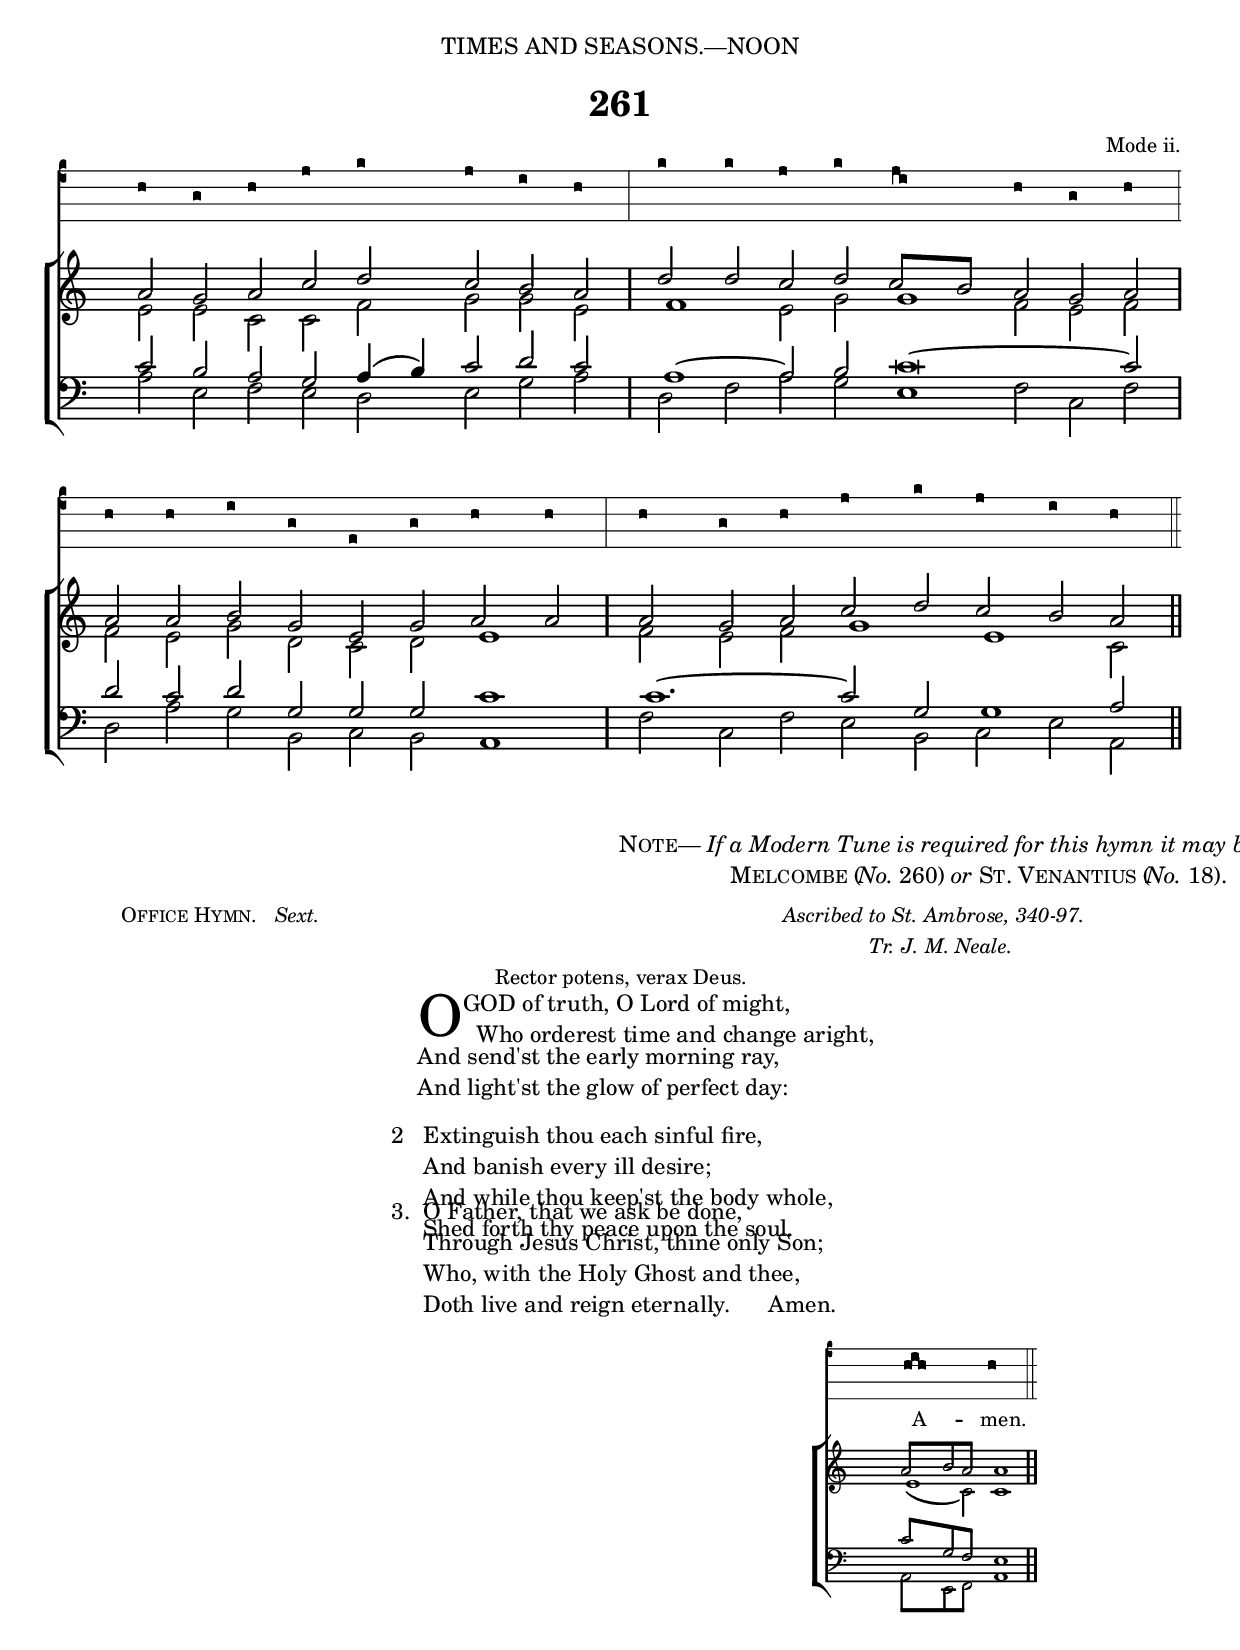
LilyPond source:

%%% 407.png
%%% Hymn 261 O God of truth, O Lord of might
%%% Version 1


\version "2.10"

\include "gregorian-init.ly"

\header {
  dedication = \markup {  \center-align { "TIMES AND SEASONS.—NOON"
	                                        \hspace #0.1 }}	
	
  title = "261"

  arranger = \markup { \small { "Mode ii." }}
  
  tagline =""
}

%%%%%%%%%%%%%%%% Macros

%% macro settings for stemless long note which is 2x duration of regular white note    
ln = {\once \override NoteHead #'duration-log = #0 
           \once \override Stem #'stencil = ##f
           \once \override NoteColumn #'force-hshift = #0.4 }

%% a second set of macro settings for stemless long notes ( 2x duration of regular white note )
%% this one uses X-offset instead of force-hshift.
%% All long notes are offset slightly to the right with respect to any beamed notes which 
%% they are aligned with.  Normally, this is done with force-hshift.  
%% However, when 2 long notes occur one atop the other (i.e. in S + A pats or in T + B parts), then applying force-hshift
%% to both does not work.  Hence one note needs to be moved with the regular force-hshift in the \ln macro above,
%% while the other is moved with X-offset with the macro \lnb
%% In general force-hshift is preferred whenever possible as slurs are adjusted automatically, while X-offset especially
%% when used with a bottom slur often results in a slur starting too far to the left and which then needs manual adjustment. 

lnb = {\once \override NoteHead #'duration-log = #0 
           \once \override Stem #'stencil = ##f
           \once \override NoteHead #'X-offset = #0.8 }   
	   
%%% settings to generate the double longnotes (breves)

brevenote = { \once \override NoteHead #'duration-log = #-1  
                \once \override NoteColumn #'force-hshift = #0.4 }
		
%%% macro settings for black notes 1/2 the duration of regular stemmed white notes    

crotchet = { \once \override NoteHead #'duration-log = #2  }
				
%%%%%%%%%%%%% End of Macro Definitions		
		
%%% plainsong voice

plainsong = \context VaticanaVoice  {  \relative c { 
	\clef "vaticana-do3"
	\set fontSize = #3
        \key c \major 

  a'8 g a c d c b a \bar "|" d d c d \[ c \flexa b \] a g a \bar "|" \break
  a a b g e g a a \bar "||" a g a c d c b a \bar "||" 
}} 
  
%%% SATB voices

global = {
  \key c \major 
  \set Staff.midiInstrument = "church organ"
}


soprano = \relative c' {
	\autoBeamOff
  a'8 g8 a8 c8 d8 c8 b8 a8 \bar "|" d8 d8 c8 d8 c8[ b8] a8 g8 a8 \bar "|" 
  a8 a8 b8 g8 e8 g8 a8 a8 \bar "|" a8 g8 a8 c8 d8 c8 b8 a8 \bar "||" 
}


alto = \relative c' {
	\autoBeamOff
  e8 e8 c8 c8 f8 g8 g8 e8 \bar "|" \ln f4 e8 g8 \ln g4 f8 e8 f8 \bar "|" 
  f8 e8 g8 d8 c8 d8 \ln e4 \bar "|" f8 e8 f8 \ln g4 \ln e4 c8 \bar "||" 
}


tenor = \relative c { \clef bass
	\autoBeamOff
  \override Tie #'extra-offset = #'(0.0 . 0.5)		
  c'8 b8 a8 g8 \crotchet a16 ( \crotchet b16 ) c8 d8 c8 \bar "|" \ln a4 ~ a8 b8 \brevenote c\breve * 1/4 ~ c8 \bar "|" 
  d8 c8 d8 g,8 g8 g8 \ln c4 \bar "|" \ln c4. ~ c8 g8 \ln g4 a8 \bar "||"
}

bass = \relative c { \clef bass
	\autoBeamOff
  a'8 e8 f8 e8 d8 e8 g8 a8 \bar "|" d,8 f8 a8 g8 \lnb e4 f8 c8 f8 \bar "|" 
  d8 a'8 g8 b,8 c8 b8 \lnb a4 \bar "|" f'8 c8 f8 e8 b8 c8 e8 a,8 \bar "||"
}


#(ly:set-option 'point-and-click #f)

\book {

\paper {
 #(set-paper-size "a4")
%% annotate-spacing = ##t
 print-page-number = ##f
 ragged-last-bottom = ##t
 ragged-bottom = ##t
}

\score {	
  <<
  \new VaticanaStaff {\plainsong }
  \new ChoirStaff <<
   \new Staff = "upper" <<
      \context Voice = sopranos {\voiceOne \global \soprano }
      \context Voice = altos {\voiceTwo \global \alto }
                      >> 
   \new Staff = "lower" <<
      \context Voice = tenors {\voiceOne \global \tenor }
      \context Voice = bass {\voiceTwo \global \bass }
	             >> 
		 >>  
  >>

\layout {
	
  ragged-right = ##f
  ragged-last = ##f
  \context { \Score timing = ##f }
  \context { \Score \override TimeSignature #'transparent = ##t }
  \context { \Score \remove "Mark_engraver" }
  \context { \Staff \consists "Mark_engraver" }
  
  % *** Needed to produce beamed minims - which are quavers in disguise
  \context { \Staff \override NoteHead #'duration-log = #1 }
  \context { \Staff \override Stem #'flag-style = #'no-flag }
  
  \context { \VaticanaStaff
           % *** Increases distance between lines of staff  
           \override StaffSymbol #'staff-space = #1.6            
           % *** Changes staff to black instead of default red
           \revert StaffSymbol #'color
           % *** Makes clef bigger       
           \override Clef #'font-size = #3
           % *** Would make ledger lines black, if there were any
           \revert LedgerLineSpanner #'color
           % *** Makes terminal barline visible 
           \override BarLine #'transparent = ##f 
  	   % *** Remove custos
	   \remove Custos_engraver
	   % needed for certain tweaks
	   \consists "Mark_engraver"
           }
     }
} %%% score bracket 

%%% A separate score block to generate the midi minus the plainsong voice
%%% Since minims are quavers in disguise, tempo has to be set accordingly, tempo set to 2=80

\score {	
  \new ChoirStaff <<
   \new Staff = "upper" <<
      \context Voice = sopranos {\voiceOne \global \soprano }
      \context Voice = altos {\voiceTwo \global \alto }
                      >> 
   \new Staff = "lower" <<
      \context Voice = tenors {\voiceOne \global \tenor }
      \context Voice = bass {\voiceTwo \global \bass }
	             >> 
		 >>  

\midi { 
  \context { \Score tempoWholesPerMinute = #(ly:make-moment 80 8) }
       } 
}


%%% Hymn Note markup

\markup { \hspace #54 \center-align { \line { \smallCaps "Note" \hspace #-1.2 ".—" \italic "If a Modern Tune is required for this hymn it may be sung to" }
                          \line { \smallCaps "Melcombe" "(" \hspace #-1 \italic "No." "260)" \italic "or" \smallCaps "St. Venantius" "(" \hspace #-1 \italic "No." "18)." }}}


%%%% Lyric titles and attributions

\markup { "                    " }

\markup { "                    " }


\markup {
	\column {
	    \line { \small { \hspace #6 \smallCaps  "Office Hymn."  \italic "  Sext." \hspace #44 \italic "Ascribed to St. Ambrose, 340-97." } } 
	    \line { \small { \hspace #78 \italic "Tr. J. M. Neale." } } 
	    \line { \hspace #42 \small "Rector potens, verax Deus." }
	
}} 


%%% Lyrics

\markup { \hspace #32 %%add space as necc. to center the column
          \column { %% super column of everything
	              \column { %% verse 1 is a column of 2 lines  
	                  \line { \hspace #2.6 \column { \lower #2.4 \fontsize #8 "O" }   %%Drop Cap goes here
				  \hspace #-0.6    %% adjust this if other letters are too far from Drop Cap
				  \column  { \raise #0.0 "GOD of truth, O Lord of might,"
			                                 "  Who orderest time and change aright," } }          
	                  \line {  \hspace #2.5  %%adjust hspace until this line left edge is flush with Drop Cap
				   \lower  #1.56  %%adjust this until the line spacing looks right
				   \column {   
					  "And send'st the early morning ray,"
					  "And light'st the glow of perfect day:"
					   "      " %%% adds vertical spacing between verses
			  		}}
		      } 
		      			\line {"2  "
			   \column {	     
				   "Extinguish thou each sinful fire,"
				   "And banish every ill desire;"
				   "And while thou keep'st the body whole,"
				   "Shed forth thy peace upon the soul."
				   "               " %%% add vertical spacing between verses
			}}
	  } %%% end super column
}



%%fake score block to occupy space and force a pagebreak.  Can't think of a better way of doing this.
\score{
	{s4 }
\header { breakbefore = ##f piece = ##f opus = ##f tagline = ##f }
\layout{	
	\context { \Staff
		\remove Time_signature_engraver
		\remove Key_engraver
		\remove Clef_engraver
		\remove Staff_symbol_engraver
}}}

%%% Second page
%%% Continuation of lyrics

\markup { \hspace #32 %%add space as necc. to center the column
          \column { %% super column of everything
		  	\hspace #1  % adds vertical spacing between verses  
           		\line { "3. "
			     \column {	     
				     "O Father, that we ask be done,"
				     "Through Jesus Christ, thine only Son;"
				     "Who, with the Holy Ghost and thee,"
				     "Doth live and reign eternally.      Amen."
			}}

	  }
} %%% lyric markup bracket



%%% Amen score block

\score {  	
  <<
    <<
  \new VaticanaStaff <<
  \context VaticanaVoice = "plainsongamen"  {  \relative c { 	  
	\set Score.timing = ##f
	\override Staff.Clef #'#'font-size = #3
	\clef "vaticana-do3"
	\set fontSize = #3
	\override Staff.StaffSymbol #'staff-space = #1.6
	 
        \[ a'8 \pes b8 \flexa a8 \]  a4  }} 
                    >> 
 \new Lyrics = "lyrics" { s1 }
 \new ChoirStaff
   <<
   \context Staff = upper \with {  fontSize = #-3  \override StaffSymbol #'staff-space = #(magstep -2) } 
                              << 
	\context Voice = "sopranos" { \relative c' { 
	                                              \clef treble \global
	                                              \voiceOne a'8[ b a] \ln a4 \bar "||" }}
	\context Voice = "altos"    { \relative c' { 
	                                              \global
	                                              \voiceTwo \ln e4( c8) \ln c4 \bar "||" }}
	                      >>
	\context Staff = lower \with { fontSize = #-3  \override StaffSymbol #'staff-space = #(magstep -2) } 
	                      <<
	\context Voice = "tenors" { \relative c { 
		                                  \clef bass  \global
	                                          \voiceThree  c'8[ g f] \ln e4  \bar "||" }}
	\context Voice = "basses" { \relative c { 
	                                          \clef bass  \global
						  \voiceFour a8[ e f] \ln a4 \bar "||" }}
			        >> 
   >>
  \context Lyrics = "lyrics" \lyricsto "sopranos" { \override LyricText #'font-size = #-1  "  A   "  -- _ _ " men." }
  >>
>>

\header { breakbefore = ##f piece = " " opus = " " }

\layout {
     indent = 13\cm
     raggedright = ##t
     packed = ##f
     \context { \Score \override TimeSignature #'transparent = ##t }
     \context { \Score \override SeparationItem #'padding = #2 }
     \context { \Staff \override VerticalAxisGroup #'minimum-Y-extent = #'( -5 . 4) }
     \context { \Score \remove "Bar_number_engraver"
		timing = ##f 
              }
     \context { \Staff \override NoteHead #'duration-log = #1 }
     \context { \Staff \override Stem #'flag-style = #'no-flag }
     \context { \VaticanaStaff %%customize vaticana staff context 
	          \revert StaffSymbol #'color
		  \revert LedgerLineSpanner #'color
		  \override BarLine #'transparent = ##f 
		  \remove Custos_engraver
 	} 
} 

}

%%% Separate score block for Amen midi minus plainsong voice
%%% Since the minims are quavers in disguise, the tempo has to be adjusted accordingly. A tempo of 2=80 is set.

\score {  	
 \new ChoirStaff
   <<
   \context Staff = upper \with {  fontSize = #-3  \override StaffSymbol #'staff-space = #(magstep -2) } 
                              << 
	\context Voice = "sopranos" { \relative c' { 
	                                              \clef treble \global
	                                              \voiceOne a'8[ b a] \ln a4 \bar "||" }}
	\context Voice = "altos"    { \relative c' { 
	                                              \global
	                                              \voiceTwo \ln e4( c8) \ln c4 \bar "||" }}
	                      >>
	\context Staff = lower \with { fontSize = #-3  \override StaffSymbol #'staff-space = #(magstep -2) } 
	                      <<
	\context Voice = "tenors" { \relative c { 
		                                  \clef bass  \global
	                                          \voiceThree  c'8[ g f] \ln e4  \bar "||" }}
	\context Voice = "basses" { \relative c { 
	                                          \clef bass  \global
						  \voiceFour a8[ e f] \ln a4 \bar "||" }}
			        >> 
   >>
   
\midi {  
   \context { \Score tempoWholesPerMinute = #(ly:make-moment 80 8) } }
      }
   	

} %% book bracket

